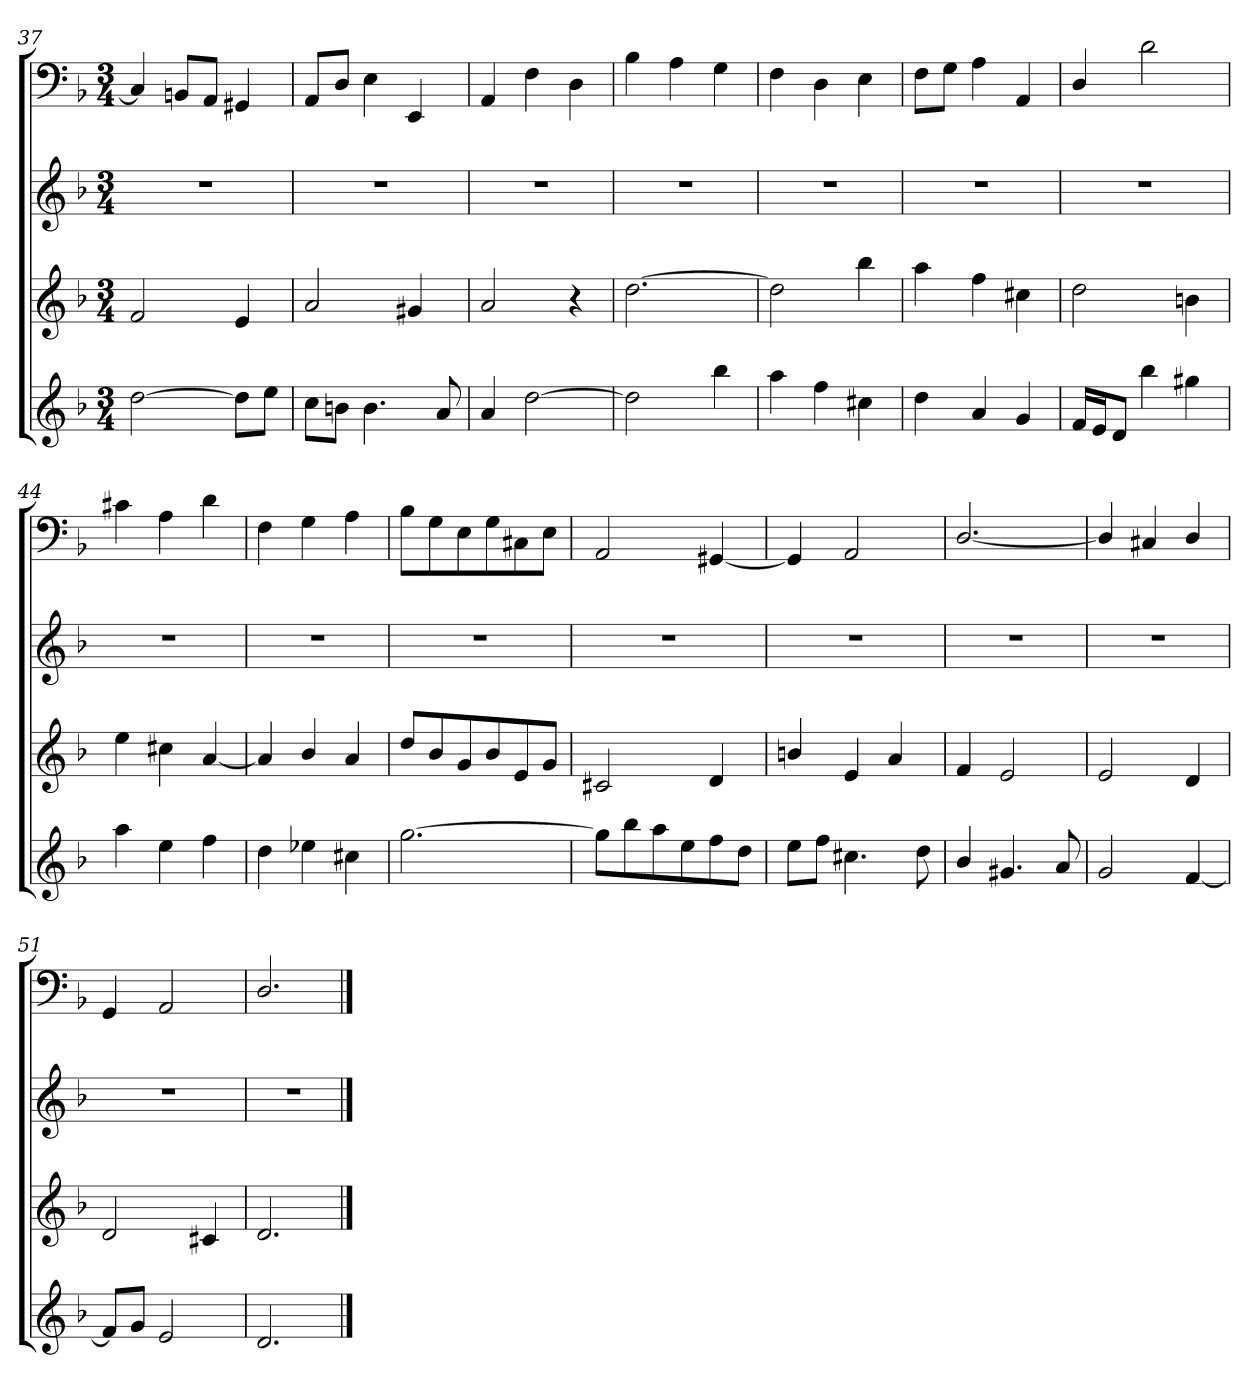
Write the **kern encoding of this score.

**kern	**kern	**kern	**kern
*part4	*part3	*part2	*part1
*staff4	*staff3	*staff2	*staff1
*clefG2	*clefG2	*clefG2	*clefF4
*k[b-]	*k[b-]	*k[b-]	*k[b-]
*d:	*d:	*d:	*d:
*M3/4	*M3/4	*M3/4	*M3/4
=37	=37	=37	=37
[2dd\	2f/	2.r	4C/]
.	.	.	8BBn/L
.	.	.	8AA/J
8dd\L]	4e/	.	4GG#X/
8ee\J	.	.	.
=38	=38	=38	=38
8cc\L	2a/	2.r	8AA/L
8bn\J	.	.	8D/J
4.b\	.	.	4E\
.	4g#X/	.	4EE/
8a/	.	.	.
=39	=39	=39	=39
4a/	2a/	2.r	4AA/
[2dd\	.	.	4F\
.	4r	.	4D\
=40	=40	=40	=40
2dd\]	[2.dd\	2.r	4B-\
.	.	.	4A\
4bb-\	.	.	4G\
=41	=41	=41	=41
4aa\	2dd\]	2.r	4F\
4ff\	.	.	4D\
4cc#X\	4bb-\	.	4E\
=42	=42	=42	=42
4dd\	4aa\	2.r	8F\L
.	.	.	8G\J
4a/	4ff\	.	4A\
4g/	4cc#X\	.	4AA/
=43	=43	=43	=43
16f/LL	2dd\	2.r	4D/
16e/J	.	.	.
8d/J	.	.	.
4bb-\	.	.	2d\
4gg#X\	4bn\	.	.
=44	=44	=44	=44
4aa\	4ee\	2.r	4c#X\
4ee\	4cc#X\	.	4A\
4ff\	[4a/	.	4d\
=45	=45	=45	=45
4dd\	4a/]	2.r	4F\
4ee-X\	4b-/	.	4G\
4cc#X\	4a/	.	4A\
=46	=46	=46	=46
[2.gg\	8dd/L	2.r	8B-\L
.	8b-/	.	8G\
.	8g/	.	8E\
.	8b-/	.	8G\
.	8e/	.	8C#X\
.	8g/J	.	8E\J
=47	=47	=47	=47
8gg\L]	2c#X/	2.r	2AA/
8bb-\	.	.	.
8aa\	.	.	.
8ee\	.	.	.
8ff\	4d/	.	[4GG#X/
8dd\J	.	.	.
=48	=48	=48	=48
8ee\L	4bn/	2.r	4GG#/]
8ff\J	.	.	.
4.cc#X\	4e/	.	2AA/
.	4a/	.	.
8dd\	.	.	.
=49	=49	=49	=49
4b-/	4f/	2.r	[2.D/
4.g#X/	2e/	.	.
8a/	.	.	.
=50	=50	=50	=50
2g/	2e/	2.r	4D/]
.	.	.	4C#X/
[4f/	4d/	.	4D/
=51	=51	=51	=51
8f/L]	2d/	2.r	4GG/
8g/J	.	.	.
2e/	.	.	2AA/
.	4c#X/	.	.
=52	=52	=52	=52
2.d/	2.d/	2.r	2.D/
==	==	==	==
*-	*-	*-	*-
